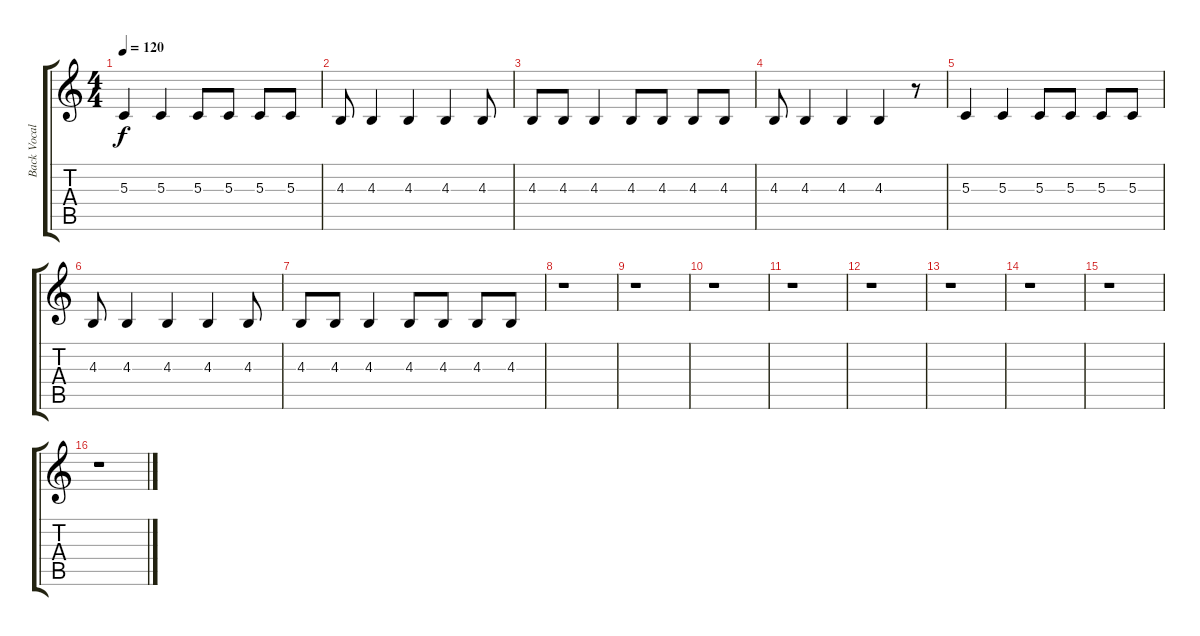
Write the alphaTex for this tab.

\track ("Back Vocals" "Back Vocal") {instrument synthvoice}
\staff {score tabs}
\tuning (E4 B3 G3 D3 A2 E2) {hide}
\ts (4 4)
\tempo 120
\clef g2
\ks c
5.3.4{dy f} 5.3.4 5.3.8 5.3.8 5.3.8 5.3.8 |
4.3.8 4.3.4 4.3.4 4.3.4 4.3.8 |
4.3.8 4.3.8 4.3.4 4.3.8 4.3.8 4.3.8 4.3.8 |
4.3.8 4.3.4 4.3.4 4.3.4 r.8 |
5.3.4 5.3.4 5.3.8 5.3.8 5.3.8 5.3.8 |
4.3.8 4.3.4 4.3.4 4.3.4 4.3.8 |
4.3.8 4.3.8 4.3.4 4.3.8 4.3.8 4.3.8 4.3.8 |
r.1 |
r.1 |
r.1 |
r.1 |
r.1 |
r.1 |
r.1 |
r.1 |
r.1
